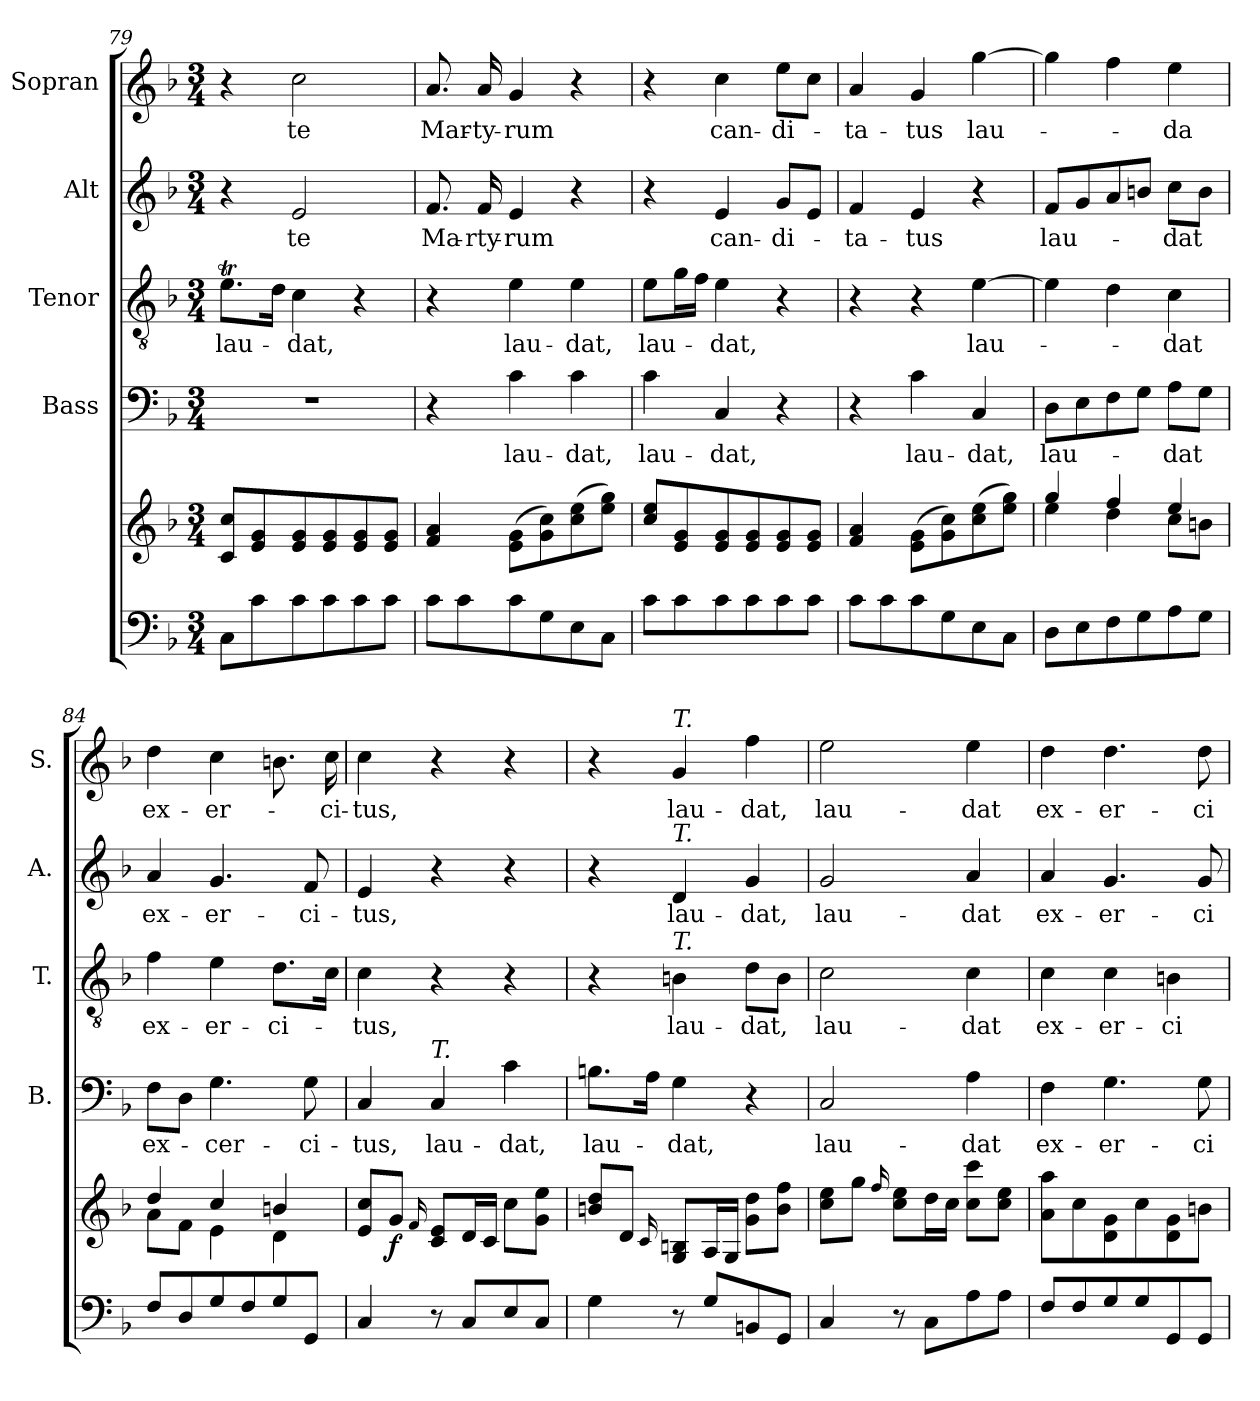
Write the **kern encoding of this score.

**kern	**kern	**dynam	**kern	**text	**kern	**text	**kern	**text	**kern	**text
*part5	*part5	*part5	*part4	*part4	*part3	*part3	*part2	*part2	*part1	*part1
*staff6	*staff5	*staff5/6	*staff4	*staff4	*staff3	*staff3	*staff2	*staff2	*staff1	*staff1
*	*	*	*I"Bass	*	*I"Tenor	*	*I"Alt	*	*I"Sopran	*
*	*	*	*I'B.	*	*I'T.	*	*I'A.	*	*I'S.	*
*clefF4	*clefG2	*	*clefF4	*	*clefGv2	*	*clefG2	*	*clefG2	*
*k[b-]	*k[b-]	*	*k[b-]	*	*k[b-]	*	*k[b-]	*	*k[b-]	*
*F:	*F:	*	*F:	*	*F:	*	*F:	*	*F:	*
*M3/4	*M3/4	*	*M3/4	*	*M3/4	*	*M3/4	*	*M3/4	*
=79	=79	=79	=79	=79	=79	=79	=79	=79	=79	=79
!	!	!	!	!	!	!LO:LY:b	!	!	!	!
8C\L	8c/ 8cc/L	.	2.r	.	8.et\L	lau-	4r	.	4r	.
8c\	8e/ 8g/	.	.	.	.	.	.	.	.	.
.	.	.	.	.	16d\Jk	.	.	.	.	.
!	!	!	!	!	!	!LO:LY:b	!	!LO:LY:b	!	!LO:LY:b
8c\	8e/ 8g/	.	.	.	4c\	-dat,	2e/	te	2cc\	te
8c\	8e/ 8g/	.	.	.	.	.	.	.	.	.
8c\	8e/ 8g/	.	.	.	4r	.	.	.	.	.
8c\J	8e/ 8g/J	.	.	.	.	.	.	.	.	.
=80	=80	=80	=80	=80	=80	=80	=80	=80	=80	=80
!	!	!	!	!	!	!	!	!LO:LY:b	!	!LO:LY:b
8c\L	4f/ 4a/	.	4r	.	4r	.	8.f/	Ma-	8.a/	Mar-
8c\	.	.	.	.	.	.	.	.	.	.
!	!	!	!	!	!	!	!	!LO:LY:b	!	!LO:LY:b
.	.	.	.	.	.	.	16f/	-rty-	16a/	-ty-
!	!	!	!	!LO:LY:b	!	!LO:LY:b	!	!LO:LY:b	!	!LO:LY:b
8c\	(>8e\ 8g\L	.	4c\	lau-	4e\	lau-	4e/	-rum	4g/	-rum
8G\	8g\ 8cc\)	.	.	.	.	.	.	.	.	.
!	!	!	!	!LO:LY:b	!	!LO:LY:b	!	!	!	!
8E\	(>8cc\ 8ee\	.	4c\	-dat,	4e\	-dat,	4r	.	4r	.
8C\J	8ee\ 8gg\J)	.	.	.	.	.	.	.	.	.
!!LO:PB:g=z
=81	=81	=81	=81	=81	=81	=81	=81	=81	=81	=81
!	!	!	!	!LO:LY:b	!	!LO:LY:b	!	!	!	!
8c\L	8cc/ 8ee/L	.	4c\	lau-	8e\L	lau-	4r	.	4r	.
8c\	8e/ 8g/	.	.	.	16g\L	.	.	.	.	.
.	.	.	.	.	16f\JJ	.	.	.	.	.
!	!	!	!	!LO:LY:b	!	!LO:LY:b	!	!LO:LY:b	!	!LO:LY:b
8c\	8e/ 8g/	.	4C/	-dat,	4e\	-dat,	4e/	can-	4cc\	can-
8c\	8e/ 8g/	.	.	.	.	.	.	.	.	.
!	!	!	!	!	!	!	!	!LO:LY:b	!	!LO:LY:b
8c\	8e/ 8g/	.	4r	.	4r	.	8g/L	-di-	8ee\L	-di-
8c\J	8e/ 8g/J	.	.	.	.	.	8e/J	.	8cc\J	.
=82	=82	=82	=82	=82	=82	=82	=82	=82	=82	=82
!	!	!	!	!	!	!	!	!LO:LY:b	!	!LO:LY:b
8c\L	4f/ 4a/	.	4r	.	4r	.	4f/	-ta-	4a/	-ta-
8c\	.	.	.	.	.	.	.	.	.	.
!	!	!	!	!LO:LY:b	!	!	!	!LO:LY:b	!	!LO:LY:b
8c\	(>8e\ 8g\L	.	4c\	lau-	4r	.	4e/	-tus	4g/	-tus
8G\	8g\ 8cc\)	.	.	.	.	.	.	.	.	.
!	!	!	!	!LO:LY:b	!	!LO:LY:b	!	!	!	!LO:LY:b
8E\	(>8cc\ 8ee\	.	4C/	-dat,	[4e\	lau-	4r	.	[4gg\	lau-
8C\J	8ee\ 8gg\J)	.	.	.	.	.	.	.	.	.
=83	=83	=83	=83	=83	=83	=83	=83	=83	=83	=83
*	*^	*	*	*	*	*	*	*	*	*
!	!	!	!	!	!LO:LY:b	!	!	!	!LO:LY:b	!	!
8D\L	4gg/	4ee\	.	8D\L	lau-	4e\]	.	8f/L	lau-	4gg\]	.
8E\	.	.	.	8E\	.	.	.	8g/	.	.	.
8F\	4ff/	4dd\	.	8F\	.	4d\	.	8a/	.	4ff\	.
8G\	.	.	.	8G\J	.	.	.	8bn/J	.	.	.
!	!	!	!	!	!LO:LY:b	!	!LO:LY:b	!	!LO:LY:b	!	!LO:LY:b
8A\	4ee/	8cc\L	.	8A\L	-dat	4c\	-dat	8cc\L	-dat	4ee\	-da
8G\J	.	8bn\J	.	8G\J	.	.	.	8b\J	.	.	.
=84	=84	=84	=84	=84	=84	=84	=84	=84	=84	=84	=84
!	!	!	!	!	!LO:LY:b	!	!LO:LY:b	!	!LO:LY:b	!	!LO:LY:b
8F/L	4dd/	8a\L	.	8F\L	ex-	4f\	ex-	4a/	ex-	4dd\	ex-
8D/	.	8f\J	.	8D\J	.	.	.	.	.	.	.
!	!	!	!	!	!LO:LY:b	!	!LO:LY:b	!	!LO:LY:b	!	!LO:LY:b
8G/	4cc/	4e\	.	4.G\	-cer-	4e\	-er-	4.g/	-er-	4cc\	-er-
8F/	.	.	.	.	.	.	.	.	.	.	.
!	!	!	!	!	!	!	!LO:LY:b	!	!	!	!
8G/	4bn/	4d\	.	.	.	8.d\L	-ci-	.	.	8.bn\	.
!	!	!	!	!	!LO:LY:b	!	!	!	!LO:LY:b	!	!
8GG/J	.	.	.	8G\	-ci-	.	.	8f/	-ci-	.	.
!	!	!	!	!	!	!	!	!	!	!	!LO:LY:b
.	.	.	.	.	.	16c\Jk	.	.	.	16cc\	-ci-
*	*v	*v	*	*	*	*	*	*	*	*	*
=85	=85	=85	=85	=85	=85	=85	=85	=85	=85	=85
!	!	!	!	!LO:LY:b	!	!LO:LY:b	!	!LO:LY:b	!	!LO:LY:b
4C/	8e/ 8cc/L	.	4C/	-tus,	4c\	-tus,	4e/	-tus,	4cc\	-tus,
!	!	!LO:DY:b	!	!	!	!	!	!	!	!
.	8g/J	f	.	.	.	.	.	.	.	.
.	16qqf/	.	.	.	.	.	.	.	.	.
!	!	!	!LO:TX:a:i:t=T.	!	!	!	!	!	!	!
!	!	!	!	!LO:LY:b	!	!	!	!	!	!
8r	8c/ 8e/L	.	4C/	lau-	4r	.	4r	.	4r	.
8C/L	16d/L	.	.	.	.	.	.	.	.	.
.	16c/JJ	.	.	.	.	.	.	.	.	.
!	!	!	!	!LO:LY:b	!	!	!	!	!	!
8E/	8cc\L	.	4c\	-dat,	4r	.	4r	.	4r	.
8C/J	8g\ 8ee\J	.	.	.	.	.	.	.	.	.
!!LO:LB:g=z
=86	=86	=86	=86	=86	=86	=86	=86	=86	=86	=86
!	!	!	!	!LO:LY:b	!	!	!	!	!	!
4G\	8bn/ 8dd/L	.	8.Bn\L	lau-	4r	.	4r	.	4r	.
.	8d/J	.	.	.	.	.	.	.	.	.
.	.	.	16A\Jk	.	.	.	.	.	.	.
.	16qqc/	.	.	.	.	.	.	.	.	.
!	!	!	!	!	!	!	!	!	!LO:TX:a:i:t=T.	!
!	!	!	!	!	!	!	!LO:TX:a:i:t=T.	!	!	!
!	!	!	!	!	!LO:TX:a:i:t=T.	!	!	!	!	!
!	!	!	!	!LO:LY:b	!	!LO:LY:b	!	!LO:LY:b	!	!LO:LY:b
8r	8G/ 8Bn/L	.	4G\	-dat,	4Bn\	lau-	4d/	lau-	4g/	lau-
8G/L	16A/L	.	.	.	.	.	.	.	.	.
.	16G/JJ	.	.	.	.	.	.	.	.	.
!	!	!	!	!	!	!LO:LY:b	!	!LO:LY:b	!	!LO:LY:b
8BBn/	8g\ 8dd\L	.	4r	.	8d\L	-dat,	4g/	-dat,	4ff\	-dat,
8GG/J	8b\ 8ff\J	.	.	.	8B\J	.	.	.	.	.
=87	=87	=87	=87	=87	=87	=87	=87	=87	=87	=87
!	!	!	!	!LO:LY:b	!	!LO:LY:b	!	!LO:LY:b	!	!LO:LY:b
4C/	8cc\ 8ee\L	.	2C/	lau-	2c\	lau-	2g/	lau-	2ee\	lau-
.	8gg\J	.	.	.	.	.	.	.	.	.
.	16qqff/	.	.	.	.	.	.	.	.	.
8r	8cc\ 8ee\L	.	.	.	.	.	.	.	.	.
8C\L	16dd\L	.	.	.	.	.	.	.	.	.
.	16cc\JJ	.	.	.	.	.	.	.	.	.
!	!	!	!	!LO:LY:b	!	!LO:LY:b	!	!LO:LY:b	!	!LO:LY:b
8A\	8cc\ 8ccc\L	.	4A\	-dat	4c\	-dat	4a/	-dat	4ee\	-dat
8A\J	8cc\ 8ee\J	.	.	.	.	.	.	.	.	.
=88	=88	=88	=88	=88	=88	=88	=88	=88	=88	=88
!	!	!	!	!LO:LY:b	!	!LO:LY:b	!	!LO:LY:b	!	!LO:LY:b
8F/L	8a\ 8aa\L	.	4F\	ex-	4c\	ex-	4a/	ex-	4dd\	ex-
8F/	8cc\	.	.	.	.	.	.	.	.	.
!	!	!	!	!LO:LY:b	!	!LO:LY:b	!	!LO:LY:b	!	!LO:LY:b
8G/	8d\ 8g\	.	4.G\	-er-	4c\	-er-	4.g/	-er-	4.dd\	-er-
8G/	8cc\	.	.	.	.	.	.	.	.	.
!	!	!	!	!	!	!LO:LY:b	!	!	!	!
8GG/	8d\ 8g\	.	.	.	4Bn\	-ci-	.	.	.	.
!	!	!	!	!LO:LY:b	!	!	!	!LO:LY:b	!	!LO:LY:b
8GG/J	8bn\J	.	8G\	-ci-	.	.	8g/	-ci-	8dd\	-ci-
=	=	=	=	=	=	=	=	=	=	=
*-	*-	*-	*-	*-	*-	*-	*-	*-	*-	*-
